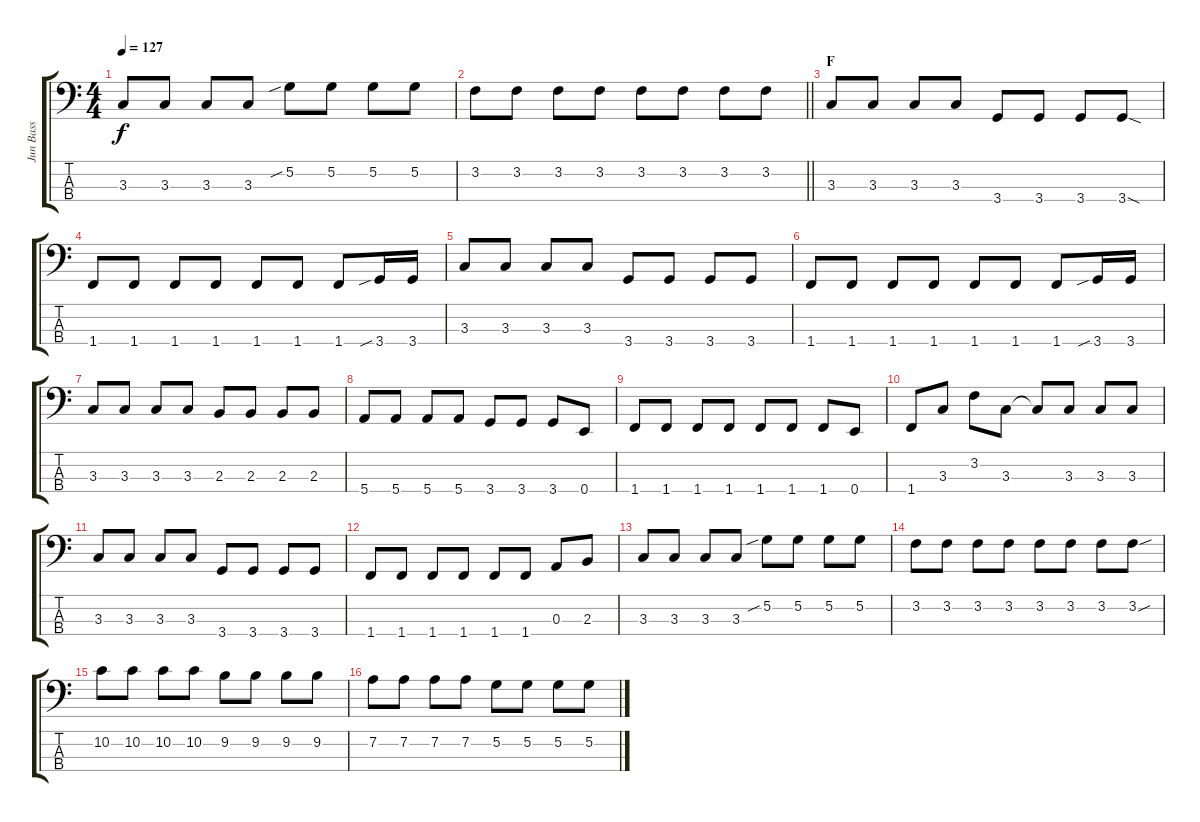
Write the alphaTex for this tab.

\track ("Jun Bass" "Jun Bass") {instrument electricbassfinger}
\staff {score tabs}
\tuning (G2 D2 A1 E1) {hide}
\ts (4 4)
\tempo 127
\clef f4
\ks c
3.3.8{dy f} 3.3.8 3.3.8 3.3.8 5.2{sib}.8 5.2.8 5.2.8 5.2.8 |
\barLineRight lightlight
3.2.8 3.2.8 3.2.8 3.2.8 3.2.8 3.2.8 3.2.8 3.2.8 |
\section ("" "F")
3.3.8 3.3.8 3.3.8 3.3.8 3.4.8 3.4.8 3.4.8 3.4{sod}.8 |
1.4.8 1.4.8 1.4.8 1.4.8 1.4.8 1.4.8 1.4.8 3.4{sib}.16 3.4.16 |
3.3.8 3.3.8 3.3.8 3.3.8 3.4.8 3.4.8 3.4.8 3.4.8 |
1.4.8 1.4.8 1.4.8 1.4.8 1.4.8 1.4.8 1.4.8 3.4{sib}.16 3.4.16 |
3.3.8 3.3.8 3.3.8 3.3.8 2.3.8 2.3.8 2.3.8 2.3.8 |
5.4.8 5.4.8 5.4.8 5.4.8 3.4.8 3.4.8 3.4.8 0.4.8 |
1.4.8 1.4.8 1.4.8 1.4.8 1.4.8 1.4.8 1.4.8 0.4.8 |
1.4.8 3.3.8 3.2.8 3.3.8 3.3{t}.8 3.3.8 3.3.8 3.3.8 |
3.3.8 3.3.8 3.3.8 3.3.8 3.4.8 3.4.8 3.4.8 3.4.8 |
1.4.8 1.4.8 1.4.8 1.4.8 1.4.8 1.4.8 0.3.8 2.3.8 |
3.3.8 3.3.8 3.3.8 3.3.8 5.2{sib}.8 5.2.8 5.2.8 5.2.8 |
3.2.8 3.2.8 3.2.8 3.2.8 3.2.8 3.2.8 3.2.8 3.2{sou}.8 |
10.2.8 10.2.8 10.2.8 10.2.8 9.2.8 9.2.8 9.2.8 9.2.8 |
7.2.8 7.2.8 7.2.8 7.2.8 5.2.8 5.2.8 5.2.8 5.2.8
